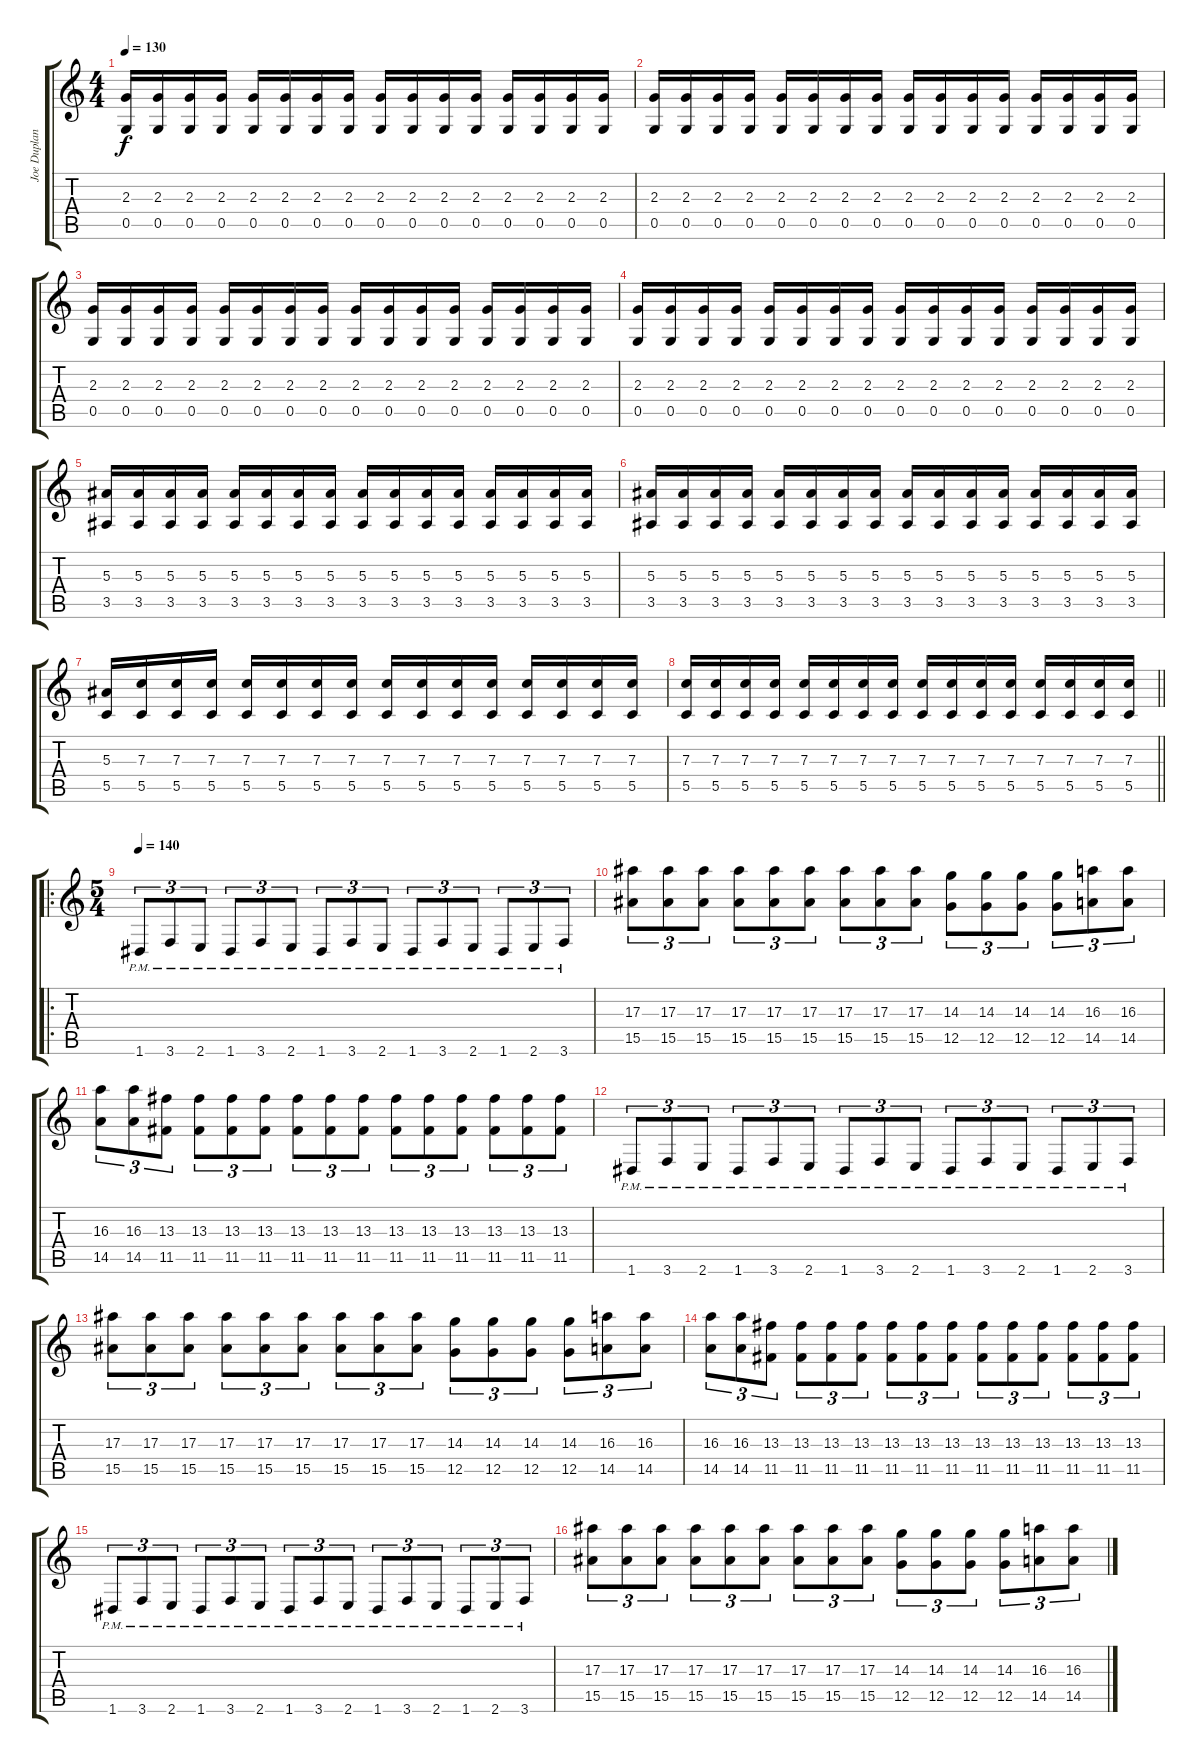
\track ("Joe Duplantier" "Joe Duplan") {instrument distortionguitar}
\staff {score tabs}
\tuning (D4 A3 F3 C3 G2 D2) {hide}
\ts (4 4)
\tempo 130
\clef g2
\ks c
(2.3 0.5).16{dy f} (2.3 0.5).16 (2.3 0.5).16 (2.3 0.5).16 (2.3 0.5).16 (2.3 0.5).16 (2.3 0.5).16 (2.3 0.5).16 (2.3 0.5).16 (2.3 0.5).16 (2.3 0.5).16 (2.3 0.5).16 (2.3 0.5).16 (2.3 0.5).16 (2.3 0.5).16 (2.3 0.5).16 |
(2.3 0.5).16 (2.3 0.5).16 (2.3 0.5).16 (2.3 0.5).16 (2.3 0.5).16 (2.3 0.5).16 (2.3 0.5).16 (2.3 0.5).16 (2.3 0.5).16 (2.3 0.5).16 (2.3 0.5).16 (2.3 0.5).16 (2.3 0.5).16 (2.3 0.5).16 (2.3 0.5).16 (2.3 0.5).16 |
(2.3 0.5).16 (2.3 0.5).16 (2.3 0.5).16 (2.3 0.5).16 (2.3 0.5).16 (2.3 0.5).16 (2.3 0.5).16 (2.3 0.5).16 (2.3 0.5).16 (2.3 0.5).16 (2.3 0.5).16 (2.3 0.5).16 (2.3 0.5).16 (2.3 0.5).16 (2.3 0.5).16 (2.3 0.5).16 |
(2.3 0.5).16 (2.3 0.5).16 (2.3 0.5).16 (2.3 0.5).16 (2.3 0.5).16 (2.3 0.5).16 (2.3 0.5).16 (2.3 0.5).16 (2.3 0.5).16 (2.3 0.5).16 (2.3 0.5).16 (2.3 0.5).16 (2.3 0.5).16 (2.3 0.5).16 (2.3 0.5).16 (2.3 0.5).16 |
(5.3 3.5).16 (5.3 3.5).16 (5.3 3.5).16 (5.3 3.5).16 (5.3 3.5).16 (5.3 3.5).16 (5.3 3.5).16 (5.3 3.5).16 (5.3 3.5).16 (5.3 3.5).16 (5.3 3.5).16 (5.3 3.5).16 (5.3 3.5).16 (5.3 3.5).16 (5.3 3.5).16 (5.3 3.5).16 |
(5.3 3.5).16 (5.3 3.5).16 (5.3 3.5).16 (5.3 3.5).16 (5.3 3.5).16 (5.3 3.5).16 (5.3 3.5).16 (5.3 3.5).16 (5.3 3.5).16 (5.3 3.5).16 (5.3 3.5).16 (5.3 3.5).16 (5.3 3.5).16 (5.3 3.5).16 (5.3 3.5).16 (5.3 3.5).16 |
(5.3 5.5).16 (7.3 5.5).16 (7.3 5.5).16 (7.3 5.5).16 (7.3 5.5).16 (7.3 5.5).16 (7.3 5.5).16 (7.3 5.5).16 (7.3 5.5).16 (7.3 5.5).16 (7.3 5.5).16 (7.3 5.5).16 (7.3 5.5).16 (7.3 5.5).16 (7.3 5.5).16 (7.3 5.5).16 |
\barLineRight lightlight
(7.3 5.5).16 (7.3 5.5).16 (7.3 5.5).16 (7.3 5.5).16 (7.3 5.5).16 (7.3 5.5).16 (7.3 5.5).16 (7.3 5.5).16 (7.3 5.5).16 (7.3 5.5).16 (7.3 5.5).16 (7.3 5.5).16 (7.3 5.5).16 (7.3 5.5).16 (7.3 5.5).16 (7.3 5.5).16 |
\ro
\ts (5 4)
\section ("" "")
\tempo 140
1.6{pm}.8{tu (3 2)} 3.6{pm}.8{tu (3 2)} 2.6{pm}.8{tu (3 2)} 1.6{pm}.8{tu (3 2)} 3.6{pm}.8{tu (3 2)} 2.6{pm}.8{tu (3 2)} 1.6{pm}.8{tu (3 2)} 3.6{pm}.8{tu (3 2)} 2.6{pm}.8{tu (3 2)} 1.6{pm}.8{tu (3 2)} 3.6{pm}.8{tu (3 2)} 2.6{pm}.8{tu (3 2)} 1.6{pm}.8{tu (3 2)} 2.6{pm}.8{tu (3 2)} 3.6{pm}.8{tu (3 2)} |
(17.3 15.5).8{tu (3 2)} (17.3 15.5).8{tu (3 2)} (17.3 15.5).8{tu (3 2)} (17.3 15.5).8{tu (3 2)} (17.3 15.5).8{tu (3 2)} (17.3 15.5).8{tu (3 2)} (17.3 15.5).8{tu (3 2)} (17.3 15.5).8{tu (3 2)} (17.3 15.5).8{tu (3 2)} (14.3 12.5).8{tu (3 2)} (14.3 12.5).8{tu (3 2)} (14.3 12.5).8{tu (3 2)} (14.3 12.5).8{tu (3 2)} (16.3 14.5).8{tu (3 2)} (16.3 14.5).8{tu (3 2)} |
(16.3 14.5).8{tu (3 2)} (16.3 14.5).8{tu (3 2)} (13.3 11.5).8{tu (3 2)} (13.3 11.5).8{tu (3 2)} (13.3 11.5).8{tu (3 2)} (13.3 11.5).8{tu (3 2)} (13.3 11.5).8{tu (3 2)} (13.3 11.5).8{tu (3 2)} (13.3 11.5).8{tu (3 2)} (13.3 11.5).8{tu (3 2)} (13.3 11.5).8{tu (3 2)} (13.3 11.5).8{tu (3 2)} (13.3 11.5).8{tu (3 2)} (13.3 11.5).8{tu (3 2)} (13.3 11.5).8{tu (3 2)} |
1.6{pm}.8{tu (3 2)} 3.6{pm}.8{tu (3 2)} 2.6{pm}.8{tu (3 2)} 1.6{pm}.8{tu (3 2)} 3.6{pm}.8{tu (3 2)} 2.6{pm}.8{tu (3 2)} 1.6{pm}.8{tu (3 2)} 3.6{pm}.8{tu (3 2)} 2.6{pm}.8{tu (3 2)} 1.6{pm}.8{tu (3 2)} 3.6{pm}.8{tu (3 2)} 2.6{pm}.8{tu (3 2)} 1.6{pm}.8{tu (3 2)} 2.6{pm}.8{tu (3 2)} 3.6{pm}.8{tu (3 2)} |
(17.3 15.5).8{tu (3 2)} (17.3 15.5).8{tu (3 2)} (17.3 15.5).8{tu (3 2)} (17.3 15.5).8{tu (3 2)} (17.3 15.5).8{tu (3 2)} (17.3 15.5).8{tu (3 2)} (17.3 15.5).8{tu (3 2)} (17.3 15.5).8{tu (3 2)} (17.3 15.5).8{tu (3 2)} (14.3 12.5).8{tu (3 2)} (14.3 12.5).8{tu (3 2)} (14.3 12.5).8{tu (3 2)} (14.3 12.5).8{tu (3 2)} (16.3 14.5).8{tu (3 2)} (16.3 14.5).8{tu (3 2)} |
(16.3 14.5).8{tu (3 2)} (16.3 14.5).8{tu (3 2)} (13.3 11.5).8{tu (3 2)} (13.3 11.5).8{tu (3 2)} (13.3 11.5).8{tu (3 2)} (13.3 11.5).8{tu (3 2)} (13.3 11.5).8{tu (3 2)} (13.3 11.5).8{tu (3 2)} (13.3 11.5).8{tu (3 2)} (13.3 11.5).8{tu (3 2)} (13.3 11.5).8{tu (3 2)} (13.3 11.5).8{tu (3 2)} (13.3 11.5).8{tu (3 2)} (13.3 11.5).8{tu (3 2)} (13.3 11.5).8{tu (3 2)} |
1.6{pm}.8{tu (3 2)} 3.6{pm}.8{tu (3 2)} 2.6{pm}.8{tu (3 2)} 1.6{pm}.8{tu (3 2)} 3.6{pm}.8{tu (3 2)} 2.6{pm}.8{tu (3 2)} 1.6{pm}.8{tu (3 2)} 3.6{pm}.8{tu (3 2)} 2.6{pm}.8{tu (3 2)} 1.6{pm}.8{tu (3 2)} 3.6{pm}.8{tu (3 2)} 2.6{pm}.8{tu (3 2)} 1.6{pm}.8{tu (3 2)} 2.6{pm}.8{tu (3 2)} 3.6{pm}.8{tu (3 2)} |
(17.3 15.5).8{tu (3 2)} (17.3 15.5).8{tu (3 2)} (17.3 15.5).8{tu (3 2)} (17.3 15.5).8{tu (3 2)} (17.3 15.5).8{tu (3 2)} (17.3 15.5).8{tu (3 2)} (17.3 15.5).8{tu (3 2)} (17.3 15.5).8{tu (3 2)} (17.3 15.5).8{tu (3 2)} (14.3 12.5).8{tu (3 2)} (14.3 12.5).8{tu (3 2)} (14.3 12.5).8{tu (3 2)} (14.3 12.5).8{tu (3 2)} (16.3 14.5).8{tu (3 2)} (16.3 14.5).8{tu (3 2)}
